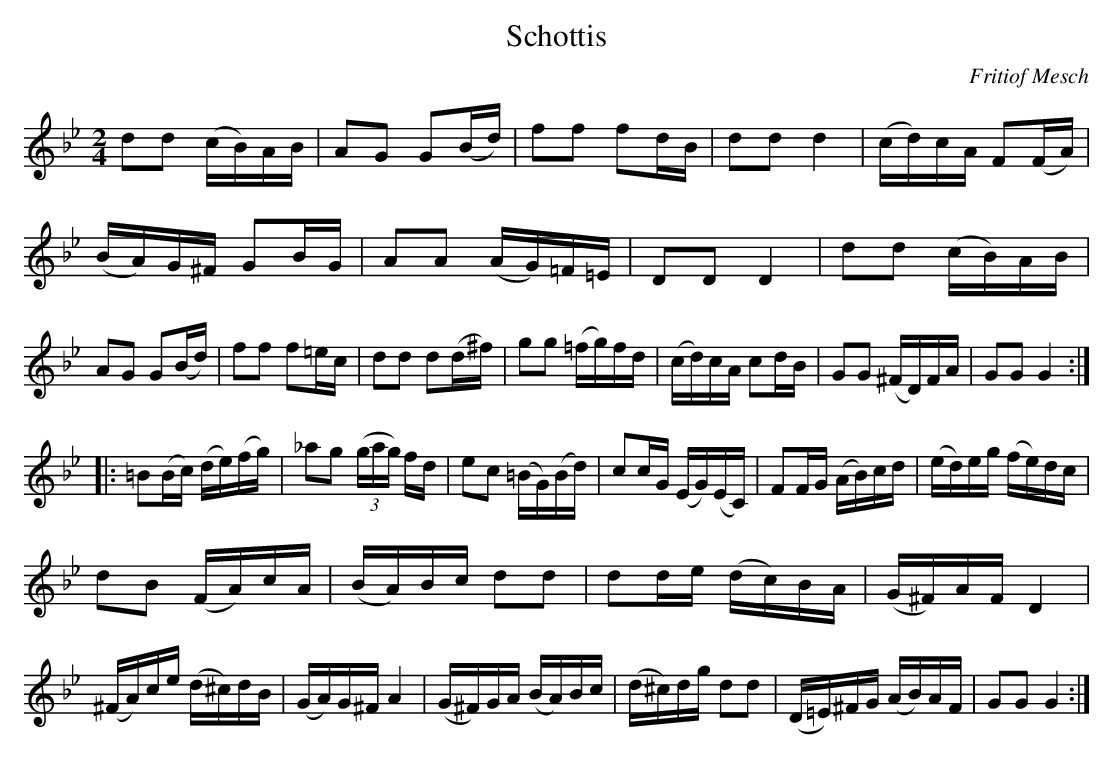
X:1
T:Schottis
M:2/4
L:1/16
C:Fritiof Mesch
K:Gm
d2d2 (cB)AB | A2G2 G2(Bd) |\
f2f2 f2dB | d2d2 d4 | \
(cd)cA F2(FA) | (BA)G^F G2BG|\
A2A2 (AG)=F=E | D2D2 D4 |\
d2d2 (cB)AB | A2G2 G2(Bd) |\
f2f2 f2=ec | d2d2 d2(d^f)|\
g2g2 (=fg)fd | (cd)cA c2dB | \
G2G2 (^FD)FA | G2G2 G4 ::
=B2(Bc) (de)(fg) | _a2g2 ((3gag) fd |\
e2c2 (=BG)(Bd) | c2cG (EG)(EC) |\
F2FG (AB)cd | (ed)eg (fe)dc |
d2B2 (FA)cA | (BA)Bc d2d2 |\
d2de (dc)BA | (G^F)AF D4 |
(^FA)ce (d^c)dB | (GA)G^F A4 |\
(G^F)GA (BA)Bc | (d^c)dg  d2d2 |\
(D=E)^FG (AB)AF | G2G2 G4:|
